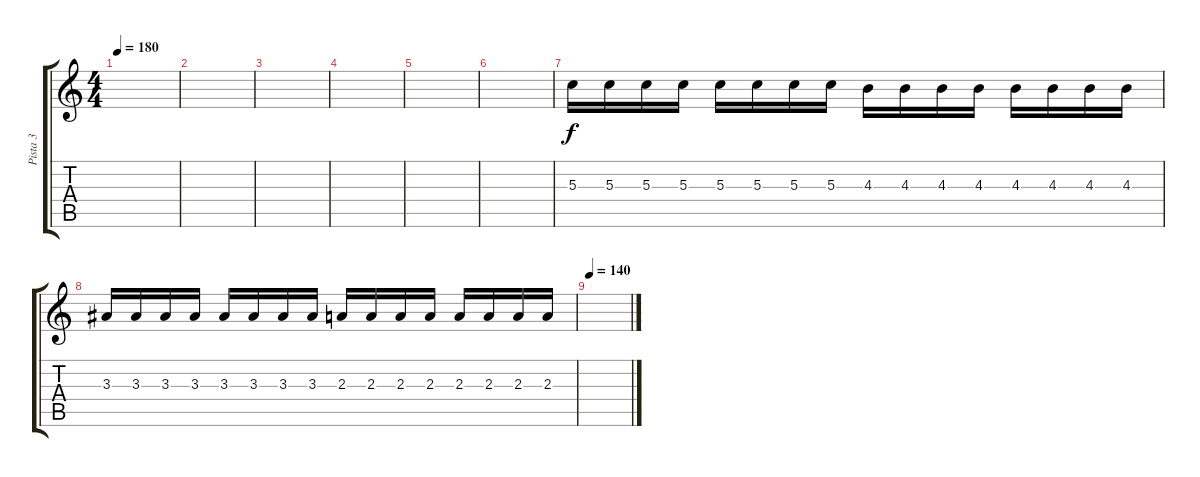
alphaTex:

\track ("Pista 3" "Pista 3") {instrument distortionguitar}
\staff {score tabs}
\tuning (E4 B3 G3 D3 A2 E2) {hide}
\ts (4 4)
\tempo 180
\clef g2
\ks c
|
|
|
|
|
|
5.3.16{dy f} 5.3.16 5.3.16 5.3.16 5.3.16 5.3.16 5.3.16 5.3.16 4.3.16 4.3.16 4.3.16 4.3.16 4.3.16 4.3.16 4.3.16 4.3.16 |
3.3.16 3.3.16 3.3.16 3.3.16 3.3.16 3.3.16 3.3.16 3.3.16 2.3.16 2.3.16 2.3.16 2.3.16 2.3.16 2.3.16 2.3.16 2.3.16 |
\tempo 140
